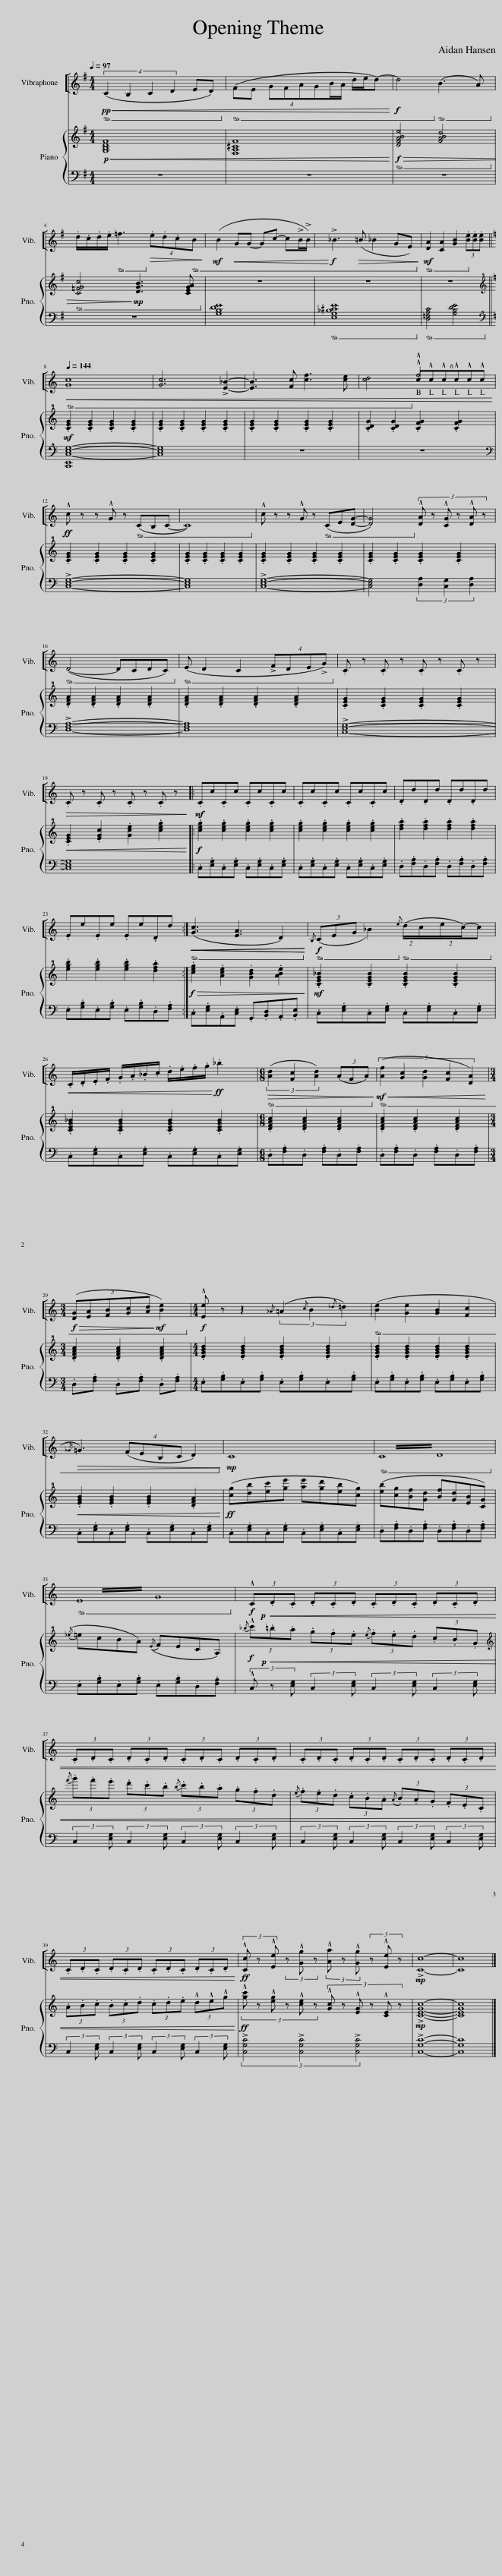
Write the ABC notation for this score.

X:1
%%score ( 1 2 ) { 3 | 4 }
L:1/8
Q:1/4=97
M:4/4
I:linebreak $
K:G
V:1 treble
V:2 treble
V:3 treble
V:4 bass
V:1
!pp!!ped!!<(! (4:3:4(C2 B,2 C2 D2 ED)!ped-up! |!ped! (FE (4:3:4GFAGB/A/ d/e/d-)!<)! |!f! d4!ped-up!!ped! (B3 A)!ped-up! |$ .d/.c/.d/.e/!ped! =f3!ped-up!!>(! (4:3:4.e.d.c!ped!B!>)! |!mf! (B2!<(! GG- Gc- c!>!B/!>!B/)!<)! | %5
!f! !>!_B3!>(! (=B _B2 GE)!ped-up!!>)! |!mf!!ped! [DA]2 [CA]2 [GB]2 (3.[Be]!ped-up!.[Be].[Be] ||$[K:C][Q:1/4=144]!ped!!<(! [Gc]8 | [Gc]6 !>![E_B]2- | [EB]3 [Fc] [cf]3 [ce] | %10
 [cd]4!ped-up! !^!f4!<)! |$!ff! !^!c z z !^!G z!ped! (CB,C- | C8)!ped-up! | !^!c z z !^!G z!ped! (CE[DG]- | [DG]4)!ped-up! (3:2:6!^![DA] z !^![CG] z !^![DA] z |$ %15
!ped! (D4- DCDC)!ped-up! |!ped! (E D2 C2 (4:3:4!>!FDE!>!G)!ped-up! | .C z .C z .C z .C z |$!>(! .C z .C z .C z .C z!>)! |:!mf! .Cc.Cc .Cc.Cc | %20
 .Cc.Cc .Cc.Cc | .Dd.Dd .Dd.Dd |$ .Ee.Ee .Ee.Dd :|!<(!!<(!!ped! ([Gc]3 [EA]3 D2)!<)!!<)!!ped-up! |!f!!ped!{/B,} (3(CEG _B2)!ped-up!!ped!{/e} (2:3:2(d/c/(2:3:2e/c/-)c!ped-up! |$ %25
!<(! .C/.D/.E/.F/ .G/.A/._B/.c/ .d/.e/.f/.g/!<)!!ff! ._b2 |[M:6/8]!>(!!ped! (3([Ad]2 [Fc]2 [Ad]2) (3(AFA)!>)!!ped-up! |!mf!!<(!!ped! (5:3:5([Af]2 [Gc]2 [Gd]2 [Fc]2 [DA]2)!<)! |$[M:3/4]!f!!>(! (5:4:5([DG][EA][FB][Gc][Ad]!>)!!mf! [Be]2)!ped-up! |[M:4/4]!f! !^![Ee] z z2{/_A} (3(=A2{/c} B2{/_d} =d2) | %30
!ped! ([Be]2 [Ge]2 [GB]2 [Fc]2 |$!>(!{/_G} =G3) (4:3:4(FEB,C D2)!ped-up!!>)! |!mp! C8 |!ped! !//-!C4 D4!ped-up! |$!ped! !//-!E4 G4!ped-up! | %35
!f! (3!^!C!p!!<(!.D.C (3.D.C.D (3.C.D.C (3.D.C.D |$ (3.C.D.C (3.D.C.D (3.C.D.C (3.D.C.D | (3.C.D.C (3.D.C.D (3.C.D.C (3.D.C.D |$ (3.C.D.C (3.D.C.D (3.C.D.C (3.D.C.D!<)! |!ff! (3!^![Cc] z !^![Ee] (3z !^![Gg] z (3!^![Aa] z !^![Gg] (3z !^![Ee] z | %40
!mp! !>![Cc]8- | [Cc]8 |] %42
V:2
 x8 | x8 | x8 |$ x8 | x8 | %5
 x8 | x8 ||$[K:C] x8 | x8 | x8 | %10
 x4 (6:4:6!^!c!^!c!^!c!^!c!^!c!^!c |$ x8 | x8 | x8 | x8 |$ %15
 x8 | x8 | x8 |$ x8 |: x8 | %20
 x8 | x8 |$ x8 :| x8 | x8 |$ %25
 x8 |[M:6/8] x6 | x6 |$[M:3/4] x6 |[M:4/4] x8 | %30
 x8 |$ x8 | x8 | x8 |$ x8 | %35
 x8 |$ x8 | x8 |$ x8 | x8 | %40
 x8 | x8 |] %42
V:3
!p!!<(! [G,B,DF]8 | [F,A,^CF]8!<)! |!f!!ped!!>(! [DFABe]4 [FABd]4!ped-up! |$!ped! [C=FGc]4!>)!!mp! [DGB]3 [CEGA]!ped-up! | z8 | %5
 z8!ped!!ped-up! | z8!ped!!ped-up! ||$[K:C][K:treble+8]!mf! .[CEG]2 .[CEG]2 .[CEG]2 .[CEG]2 | .[CEG]2 .[CEG]2 .[CEG]2 .[CEG]2 | .[CEG]2 .[CEG]2 .[CEG]2 .[CEG]2 | %10
 .[CDG]2 .[CDG]2 .[CFG]2 .[CFG]2 |$ .[CEG]2 .[CEG]2 .[CEG]2 .[CEG]2 | .[CEG]2 .[CEG]2 .[CEG]2 .[CEG]2 | .[CEG]2 .[CEG]2 .[CEG]2 .[CEG]2 | .[CEG]2 .[CEG]2 .[CEG]2 .[CEG]2 |$ %15
 .[DFA]2 .[DFA]2 .[DFA]2 .[DFA]2 | .[DFA]2 .[DFA]2 .[DFA]2 .[DFA]2 | .[CEG]2 .[CEG]2 .[CEG]2 .[CEG]2 |$!<(! .[CEG]2 .[EGc]2 .[Gce]2 .[ceg]2!<)! |:!f! .[ceg]2 .[ceg]2 .[ceg]2 .[ceg]2 | %20
 .[ceg]2 .[ceg]2 .[ceg]2 .[ceg]2 | .[dfa]2 .[dfa]2 .[dfa]2 .[dfa]2 |$ .[egb]2 .[egb]2 .[egb]2 .[dfa]2 :|!f!!>(! .[ceg]2 .[Ace]2 .[GBd]2 .[ABe]2!>)! |!mf! .[CEG_B]2 .[CEGB]2 .[CEGB]2 .[CEGB]2 |$ %25
 .[CEG_B]2 .[CEGB]2 .[CEGB]2 .[CEGB]2 |[M:6/8] .[DFAc]2 .[DFAc]2 .[DFAc]2 | .[DFAc]2 .[DFAc]2 .[DFAc]2 |$[M:3/4] .[DFAc]2 .[DFAc]2 .[DFAc]2 |[M:4/4] .[EGBd]2 .[EGBd]2 .[EGBd]2 .[EGBd]2 | %30
 .[EGBd]2 .[EGBd]2 .[EGBd]2 .[EGBd]2 |$!<(! .[EGB]2 .[EGB]2 .[EGB]2 .[DFA]2!<)! |!ff! ([cg][db][ec'][ge'] [ae'][gd'][eb][cg]) | ([eb][cg][Bf][Gd] [Bf][Gd][EB][CG]) |$({/_e} =ecBA)({/E} FECA,) | %35
!f!{/_b} (3!^!c'!p!!<(!.=b.a (3.g.f.e{/e} (3.f.e.d (3.c.B.G |$[K:treble]{/f'} (3.g'.f'.e' (3.d'.c'.b{/b} (3.c'.b.a (3.g.f.d |{/e} (3.f.e.d (3.c.B.A{/A} (3.B.A.G (3.F.E.C |$ (3.A.B.c (3.B.c.d (3.c.d.e (3!^!d!^!e!^!g!<)! |!ff! (3:2:6!^![gc'] z !^![eg] z !^![ce] z (3:2:6!^![Gc] z !^![EG] z !^![CE] z | %40
!mp! !>![CEGc]8- | [CEGc]8 |] %42
V:4
 z8 | z8 | z8 |$ z8 | [G,B,DE]8 | %5
 [E,G,_B,^CE]8 | [D,=F,A,C]4 [G,B,DE]4 ||$[K:C][K:bass+8] [C,,E,,C,-E,-G,-]8 | [C,E,G,]8 | z8 | %10
 z8 |$[K:bass] !>![C,E,G,]8- | [C,E,G,]8 | !>![C,E,G,]8- | [C,E,G,]4 (3[D,A,]2 [C,G,]2 [D,A,]2 |$ %15
 !>![D,F,A,]8- | [D,F,A,]8 | !>![C,E,G,]8- |$ [C,E,G,]8 |: .C,.[E,G,].C,.[E,G,] .C,.[E,G,].C,.[E,G,] | %20
 .C,.[E,G,].C,.[E,G,] .C,.[E,G,].C,.[E,G,] | .D,.[F,A,].D,.[F,A,] .D,.[F,A,].D,.[F,A,] |$ .E,.[G,B,].E,.[G,B,] .E,.[G,B,].D,.[F,A,] :| .C,.[E,G,].A,,.[C,E,] .G,,.[B,,D,].A,,.[B,,E,] | .C,.[E,G,].C,.[E,G,] .C,.[E,G,].C,.[E,G,] |$ %25
 .C,.[E,G,].C,.[E,G,] .C,.[E,G,].C,.[E,G,] |[M:6/8] .D,.[F,A,].D, .[F,A,].D,.[F,A,] | .D,.[F,A,].D, .[F,A,].D,.[F,A,] |$[M:3/4] .D,.[F,A,] .D,.[F,A,] .D,.[F,A,] |[M:4/4] .E,.[G,B,].E,.[G,B,] .E,.[G,B,].E,.[G,B,] | %30
 .E,.[G,B,].E,.[G,B,] .E,.[G,B,].E,.[G,B,] |$ .C,.[E,G,].C,.[E,G,] .C,.[E,G,].C,.[E,G,] | .C,.[E,G,].C,.[E,G,] .C,.[E,G,].C,.[E,G,] | .D,.[F,A,].D,.[F,A,] .D,.[F,A,].D,.[F,A,] |$ .E,.[G,B,].E,.[G,B,] .E,.[G,B,].D,.[F,A,] | %35
 (3!^!C, z [E,G,] (3:2:2C,2 [E,G,] (3:2:2C,2 [E,G,] (3:2:2C,2 [E,G,] |$ (3:2:2C,2 [E,G,] (3:2:2C,2 [E,G,] (3:2:2C,2 [E,G,] (3:2:2C,2 [E,G,] | (3:2:2C,2 [E,G,] (3:2:2C,2 [E,G,] (3:2:2C,2 [E,G,] (3:2:2C,2 [E,G,] |$ (3:2:2C,2 [E,G,] (3:2:2C,2 [E,G,] (3:2:2C,2 [E,G,] (3:2:2C,2 [E,G,] | (3!>![C,G,C]4 !>![C,G,C]4 !>![C,G,C]4 | %40
 !>![C,G,C]8- | [C,G,C]8 |] %42
